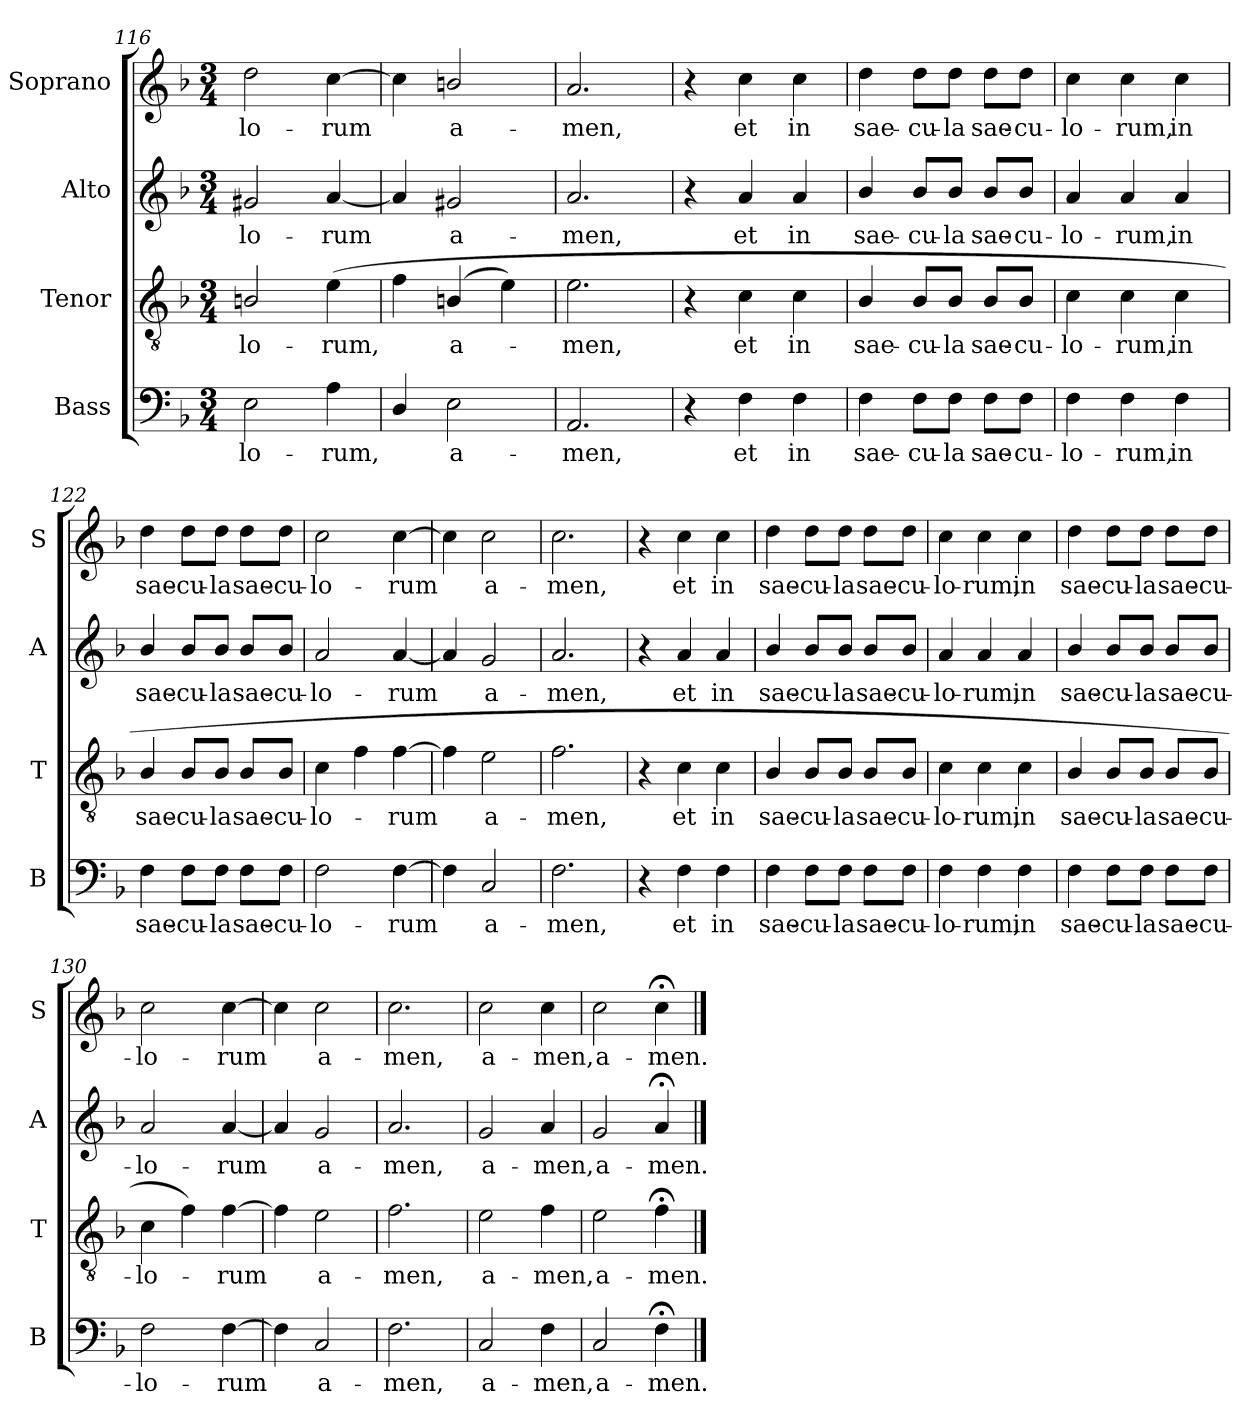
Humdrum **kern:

**kern	**text	**kern	**text	**kern	**text	**kern	**text
*part4	*part4	*part3	*part3	*part2	*part2	*part1	*part1
*staff4	*staff4	*staff3	*staff3	*staff2	*staff2	*staff1	*staff1
*I"Bass	*	*I"Tenor	*	*I"Alto	*	*I"Soprano	*
*I'B	*	*I'T	*	*I'A	*	*I'S	*
*clefF4	*	*clefGv2	*	*clefG2	*	*clefG2	*
*k[b-]	*	*k[b-]	*	*k[b-]	*	*k[b-]	*
*F:	*	*F:	*	*F:	*	*F:	*
*M3/4	*	*M3/4	*	*M3/4	*	*M3/4	*
=116	=116	=116	=116	=116	=116	=116	=116
!	!LO:LY:b	!	!LO:LY:b	!	!LO:LY:b	!	!LO:LY:b
2E\	-lo-	2Bn/	-lo-	2g#X/	-lo-	2dd\	-lo-
!	!LO:LY:b	!	!LO:LY:b	!	!LO:LY:b	!	!LO:LY:b
4A\	-rum,	(>4e\	-rum,	[4a/	-rum	[4cc\	-rum
!!LO:LB:g=z
=117	=117	=117	=117	=117	=117	=117	=117
4D/	.	4f\	.	4a/]	.	4cc\]	.
!	!LO:LY:b	!	!LO:LY:b	!	!LO:LY:b	!	!LO:LY:b
2E\	a-	(>4Bn/	a-	2g#X/	a-	2bn/	a-
.	.	4e\)	.	.	.	.	.
=118	=118	=118	=118	=118	=118	=118	=118
!	!LO:LY:b	!	!LO:LY:b	!	!LO:LY:b	!	!LO:LY:b
2.AA/	-men,	2.e\	men,	2.a/	-men,	2.a/	-men,
=119	=119	=119	=119	=119	=119	=119	=119
4r	.	4r	.	4r	.	4r	.
!	!LO:LY:b	!	!LO:LY:b	!	!LO:LY:b	!	!LO:LY:b
4F\	et	4c\	et	4a/	et	4cc\	et
!	!LO:LY:b	!	!LO:LY:b	!	!LO:LY:b	!	!LO:LY:b
4F\	in	4c\	in	4a/	in	4cc\	in
=120	=120	=120	=120	=120	=120	=120	=120
!	!LO:LY:b	!	!LO:LY:b	!	!LO:LY:b	!	!LO:LY:b
4F\	sae-	4B-/	sae-	4b-/	sae-	4dd\	sae-
!	!LO:LY:b	!	!LO:LY:b	!	!LO:LY:b	!	!LO:LY:b
8F\L	-cu-	8B-/L	-cu-	8b-/L	-cu-	8dd\L	-cu-
!	!LO:LY:b	!	!LO:LY:b	!	!LO:LY:b	!	!LO:LY:b
8F\J	-la	8B-/J	-la	8b-/J	-la	8dd\J	-la
!	!LO:LY:b	!	!LO:LY:b	!	!LO:LY:b	!	!LO:LY:b
8F\L	sae-	8B-/L	sae-	8b-/L	sae-	8dd\L	sae-
!	!LO:LY:b	!	!LO:LY:b	!	!LO:LY:b	!	!LO:LY:b
8F\J	-cu-	8B-/J	-cu-	8b-/J	-cu-	8dd\J	-cu-
=121	=121	=121	=121	=121	=121	=121	=121
!	!LO:LY:b	!	!LO:LY:b	!	!LO:LY:b	!	!LO:LY:b
4F\	-lo-	4c\	-lo-	4a/	-lo-	4cc\	-lo-
!	!LO:LY:b	!	!LO:LY:b	!	!LO:LY:b	!	!LO:LY:b
4F\	-rum,	4c\	-rum,	4a/	-rum,	4cc\	-rum,
!	!LO:LY:b	!	!LO:LY:b	!	!LO:LY:b	!	!LO:LY:b
4F\	in	4c\	in	4a/	in	4cc\	in
=122	=122	=122	=122	=122	=122	=122	=122
!	!LO:LY:b	!	!LO:LY:b	!	!LO:LY:b	!	!LO:LY:b
4F\	sae-	4B-/	sae-	4b-/	sae-	4dd\	sae-
!	!LO:LY:b	!	!LO:LY:b	!	!LO:LY:b	!	!LO:LY:b
8F\L	-cu-	8B-/L	-cu-	8b-/L	-cu-	8dd\L	-cu-
!	!LO:LY:b	!	!LO:LY:b	!	!LO:LY:b	!	!LO:LY:b
8F\J	-la	8B-/J	-la	8b-/J	-la	8dd\J	-la
!	!LO:LY:b	!	!LO:LY:b	!	!LO:LY:b	!	!LO:LY:b
8F\L	sae-	8B-/L	sae-	8b-/L	sae-	8dd\L	sae-
!	!LO:LY:b	!	!LO:LY:b	!	!LO:LY:b	!	!LO:LY:b
8F\J	-cu-	8B-/J	-cu-	8b-/J	-cu-	8dd\J	-cu-
=123	=123	=123	=123	=123	=123	=123	=123
!	!LO:LY:b	!	!LO:LY:b	!	!LO:LY:b	!	!LO:LY:b
2F\	-lo-	4c\	-lo-	2a/	-lo-	2cc\	-lo-
.	.	4f\	.	.	.	.	.
!	!LO:LY:b	!	!LO:LY:b	!	!LO:LY:b	!	!LO:LY:b
[4F\	-rum	[4f\	-rum	[4a/	-rum	[4cc\	-rum
=124	=124	=124	=124	=124	=124	=124	=124
4F\]	.	4f\]	.	4a/]	.	4cc\]	.
!	!LO:LY:b	!	!LO:LY:b	!	!LO:LY:b	!	!LO:LY:b
2C/	a-	2e\	a-	2g/	a-	2cc\	a-
=125	=125	=125	=125	=125	=125	=125	=125
!	!LO:LY:b	!	!LO:LY:b	!	!LO:LY:b	!	!LO:LY:b
2.F\	-men,	2.f\	-men,	2.a/	-men,	2.cc\	-men,
=126	=126	=126	=126	=126	=126	=126	=126
4r	.	4r	.	4r	.	4r	.
!	!LO:LY:b	!	!LO:LY:b	!	!LO:LY:b	!	!LO:LY:b
4F\	et	4c\	et	4a/	et	4cc\	et
!	!LO:LY:b	!	!LO:LY:b	!	!LO:LY:b	!	!LO:LY:b
4F\	in	4c\	in	4a/	in	4cc\	in
!!LO:LB:g=z
=127	=127	=127	=127	=127	=127	=127	=127
!	!LO:LY:b	!	!LO:LY:b	!	!LO:LY:b	!	!LO:LY:b
4F\	sae-	4B-/	sae-	4b-/	sae-	4dd\	sae-
!	!LO:LY:b	!	!LO:LY:b	!	!LO:LY:b	!	!LO:LY:b
8F\L	-cu-	8B-/L	-cu-	8b-/L	-cu-	8dd\L	-cu-
!	!LO:LY:b	!	!LO:LY:b	!	!LO:LY:b	!	!LO:LY:b
8F\J	-la	8B-/J	-la	8b-/J	-la	8dd\J	-la
!	!LO:LY:b	!	!LO:LY:b	!	!LO:LY:b	!	!LO:LY:b
8F\L	sae-	8B-/L	sae-	8b-/L	sae-	8dd\L	sae-
!	!LO:LY:b	!	!LO:LY:b	!	!LO:LY:b	!	!LO:LY:b
8F\J	-cu-	8B-/J	-cu-	8b-/J	-cu-	8dd\J	-cu-
=128	=128	=128	=128	=128	=128	=128	=128
!	!LO:LY:b	!	!LO:LY:b	!	!LO:LY:b	!	!LO:LY:b
4F\	-lo-	4c\	-lo-	4a/	-lo-	4cc\	-lo-
!	!LO:LY:b	!	!LO:LY:b	!	!LO:LY:b	!	!LO:LY:b
4F\	-rum,	4c\	-rum,	4a/	-rum,	4cc\	-rum,
!	!LO:LY:b	!	!LO:LY:b	!	!LO:LY:b	!	!LO:LY:b
4F\	in	4c\	in	4a/	in	4cc\	in
=129	=129	=129	=129	=129	=129	=129	=129
!	!LO:LY:b	!	!LO:LY:b	!	!LO:LY:b	!	!LO:LY:b
4F\	sae-	4B-/	sae-	4b-/	sae-	4dd\	sae-
!	!LO:LY:b	!	!LO:LY:b	!	!LO:LY:b	!	!LO:LY:b
8F\L	-cu-	8B-/L	-cu-	8b-/L	-cu-	8dd\L	-cu-
!	!LO:LY:b	!	!LO:LY:b	!	!LO:LY:b	!	!LO:LY:b
8F\J	-la	8B-/J	-la	8b-/J	-la	8dd\J	-la
!	!LO:LY:b	!	!LO:LY:b	!	!LO:LY:b	!	!LO:LY:b
8F\L	sae-	8B-/L	sae-	8b-/L	sae-	8dd\L	sae-
!	!LO:LY:b	!	!LO:LY:b	!	!LO:LY:b	!	!LO:LY:b
8F\J	-cu-	8B-/J	-cu-	8b-/J	-cu-	8dd\J	-cu-
=130	=130	=130	=130	=130	=130	=130	=130
*	*	*	*	*	*	*MM106	*
!	!LO:LY:b	!	!LO:LY:b	!	!LO:LY:b	!	!LO:LY:b
2F\	-lo-	4c\	-lo-	2a/	-lo-	2cc\	-lo-
.	.	4f\)	.	.	.	.	.
*	*	*	*	*	*	*MM104	*
!	!LO:LY:b	!	!LO:LY:b	!	!LO:LY:b	!	!LO:LY:b
[4F\	-rum	[4f\	rum	[4a/	-rum	[4cc\	-rum
=131	=131	=131	=131	=131	=131	=131	=131
*	*	*	*	*	*	*MM103	*
4F\]	.	4f\]	.	4a/]	.	4cc\]	.
*	*	*	*	*	*	*MM101	*
!	!LO:LY:b	!	!LO:LY:b	!	!LO:LY:b	!	!LO:LY:b
2C/	a-	2e\	a-	2g/	a-	2cc\	a-
=132	=132	=132	=132	=132	=132	=132	=132
*	*	*	*	*	*	*MM97	*
!	!LO:LY:b	!	!LO:LY:b	!	!LO:LY:b	!	!LO:LY:b
2.F\	-men,	2.f\	-men,	2.a/	-men,	2.cc\	-men,
=133	=133	=133	=133	=133	=133	=133	=133
*	*	*	*	*	*	*MM94	*
!	!LO:LY:b	!	!LO:LY:b	!	!LO:LY:b	!	!LO:LY:b
2C/	a-	2e\	a-	2g/	a-	2cc\	a-
*	*	*	*	*	*	*MM92	*
!	!LO:LY:b	!	!LO:LY:b	!	!LO:LY:b	!	!LO:LY:b
4F\	-men,	4f\	-men,	4a/	-men,	4cc\	-men,
=134	=134	=134	=134	=134	=134	=134	=134
*	*	*	*	*	*	*MM92	*
!	!LO:LY:b	!	!LO:LY:b	!	!LO:LY:b	!	!LO:LY:b
2C/	a-	2e\	a-	2g/	a-	2cc\	a-
*	*	*	*	*	*	*MM50	*
!	!LO:LY:b	!	!LO:LY:b	!	!LO:LY:b	!	!LO:LY:b
4F;<\	-men.	4f;<\	-men.	4a;</	-men.	4cc;<\	-men.
==	==	==	==	==	==	==	==
*-	*-	*-	*-	*-	*-	*-	*-
